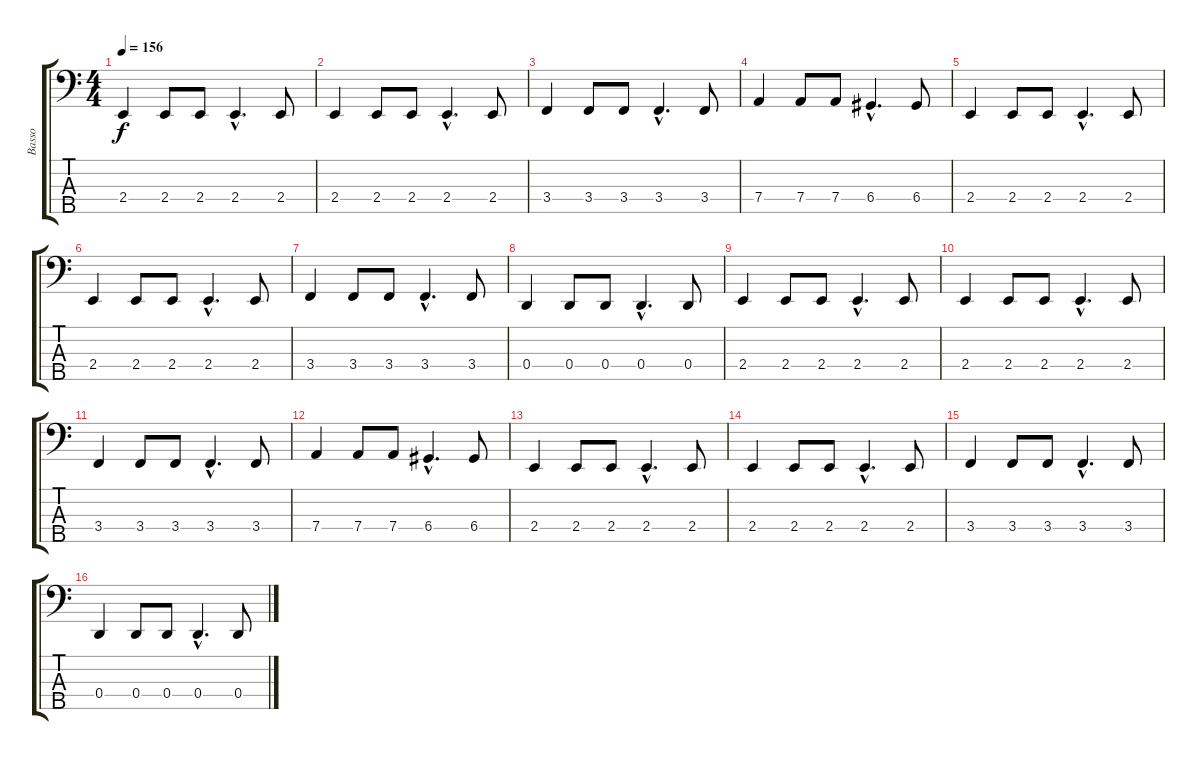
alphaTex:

\track ("Basso" "Basso") {instrument electricbassfinger}
\staff {score tabs}
\tuning (G2 D2 A1 D1 A0) {hide}
\ts (4 4)
\tempo 156
\clef f4
\ks c
2.4.4{dy f} 2.4.8 2.4.8 2.4{hac}.4{d} 2.4.8 |
2.4.4 2.4.8 2.4.8 2.4{hac}.4{d} 2.4.8 |
3.4.4 3.4.8 3.4.8 3.4{hac}.4{d} 3.4.8 |
7.4.4 7.4.8 7.4.8 6.4{hac}.4{d} 6.4.8 |
2.4.4 2.4.8 2.4.8 2.4{hac}.4{d} 2.4.8 |
2.4.4 2.4.8 2.4.8 2.4{hac}.4{d} 2.4.8 |
3.4.4 3.4.8 3.4.8 3.4{hac}.4{d} 3.4.8 |
0.4.4 0.4.8 0.4.8 0.4{hac}.4{d} 0.4.8 |
2.4.4 2.4.8 2.4.8 2.4{hac}.4{d} 2.4.8 |
2.4.4 2.4.8 2.4.8 2.4{hac}.4{d} 2.4.8 |
3.4.4 3.4.8 3.4.8 3.4{hac}.4{d} 3.4.8 |
7.4.4 7.4.8 7.4.8 6.4{hac}.4{d} 6.4.8 |
2.4.4 2.4.8 2.4.8 2.4{hac}.4{d} 2.4.8 |
2.4.4 2.4.8 2.4.8 2.4{hac}.4{d} 2.4.8 |
3.4.4 3.4.8 3.4.8 3.4{hac}.4{d} 3.4.8 |
0.4.4 0.4.8 0.4.8 0.4{hac}.4{d} 0.4.8
